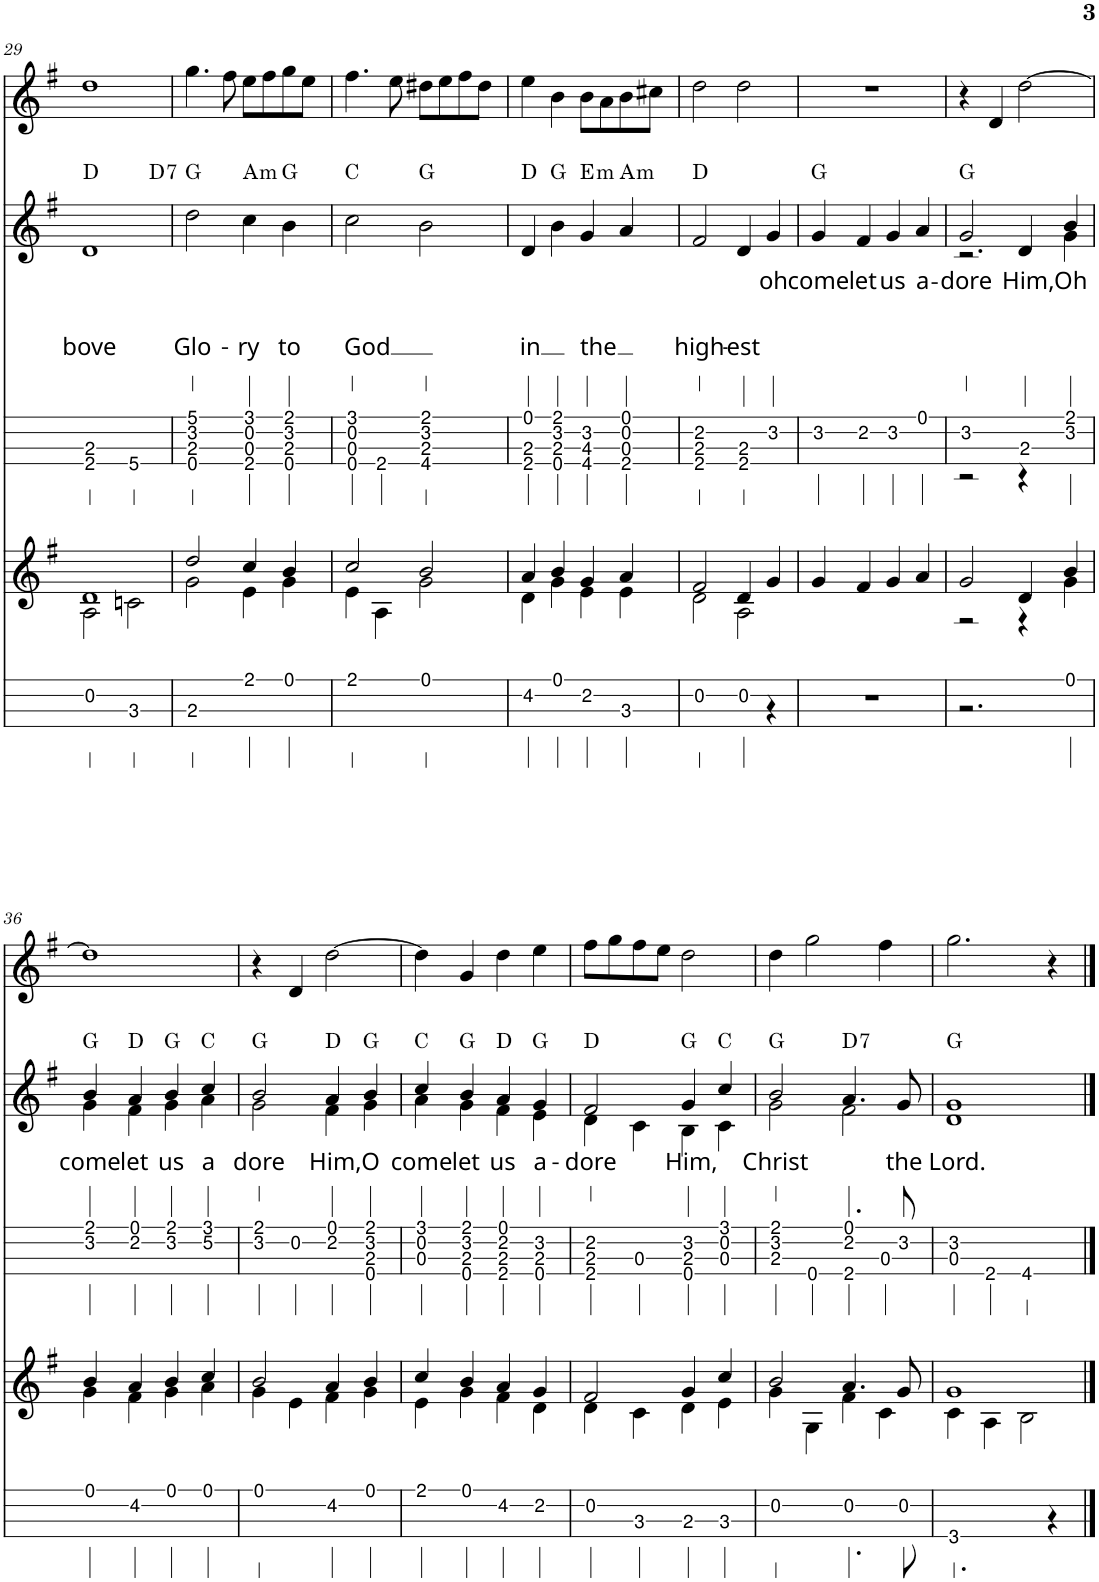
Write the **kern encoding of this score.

**kern	**kern	**kern	**kern	**text	**text	**text	**harte	**kern
*part5	*part4	*part3	*part2	*part2	*part2	*part2	*part2	*part1
*staff5	*staff4	*staff3	*staff2	*staff2	*staff2	*staff2	*	*staff1
*I"P5	*I"Dulcimer	*I"P3	*I"P2	*	*	*	*	*I"P1
!!LO:PB:g=z
*	*clefG2	*	*clefG2	*	*	*	*	*clefG2
*k[f#]	*k[f#]	*k[f#]	*k[f#]	*	*	*	*	*k[f#]
*G:	*G:	*G:	*G:	*	*	*	*	*G:
*M4/4	*M4/4	*M4/4	*M4/4	*	*	*	*	*M4/4
=29	=29	=29	=29	=29	=29	=29	=29	=29
*	*^	*^	*	*	*	*	*	*
!	!	!	!	!	!	!	!	!LO:LY:b	!	!
*	*	*	*	*	*^	*	*	*	*	*
2DD\	1d	2A\	1d	2A\	1d	2.ryy	.	.	bove	D:maj	1dd
2CC\	.	2cn\	.	2c\	.	.	.	.	.	.	.
!	!	!	!	!	!	!	!	!	!	!LO:H:kt=7	!
.	.	.	.	.	.	4ryy	.	.	.	D:7	.
=30	=30	=30	=30	=30	=30	=30	=30	=30	=30	=30	=30
!	!	!	!	!	!	!	!	!	!LO:LY:b	!	!
*	*	*	*	*	*v	*v	*	*	*	*	*
2BBB\	2dd/	2g\	2dd/	2G\ 2d\ 2g\	2dd\	.	.	Glo-	G:maj	4.gg\
.	.	.	.	.	.	.	.	.	.	8ff#\
!	!	!	!	!	!	!	!	!LO:LY:b	!LO:H:kt=m	!
4AA\	4cc/	4e\	4cc/	4A\ 4c\ 4e\	4cc\	.	.	-ry	A:min	8ee\L
.	.	.	.	.	.	.	.	.	.	8ff#\
!	!	!	!	!	!	!	!	!LO:LY:b	!	!
4GG\	4b/	4g\	4b/	4G\ 4d\ 4g\	4b\	.	.	to	G:maj	8gg\
.	.	.	.	.	.	.	.	.	.	8ee\J
=31	=31	=31	=31	=31	=31	=31	=31	=31	=31	=31
!	!	!	!	!	!	!	!	!LO:LY:b	!	!
2AA\	2cc/	4e\	2cc/	4G\ 4c\ 4e\	2cc\	.	.	God	C:maj	4.ff#\
.	.	4A\	.	4A\	.	.	.	.	.	.
.	.	.	.	.	.	.	.	.	.	8ee\
2GG\	2b/	2g\	2b/	2B\ 2d\ 2g\	2b\	.	.	.	G:maj	8dd#X\L
.	.	.	.	.	.	.	.	.	.	8ee\
.	.	.	.	.	.	.	.	.	.	8ff#\
.	.	.	.	.	.	.	.	.	.	8dd#\J
=32	=32	=32	=32	=32	=32	=32	=32	=32	=32	=32
!	!	!	!	!	!	!	!	!LO:LY:b	!	!
4FF#\	4a/	4d\	4a/	4A\ 4d\	4d/	.	.	in	D:maj	4ee\
4GG\	4b/	4g\	4b/	4G\ 4d\ 4g\	4b\	.	.	.	G:maj	4b\
!	!	!	!	!	!	!	!	!LO:LY:b	!LO:H:kt=m	!
4EE\	4g/	4e\	4g/	4B\ 4e\	4g/	.	.	the	E:min	8b\L
.	.	.	.	.	.	.	.	.	.	8a\
!	!	!	!	!	!	!	!	!	!LO:H:kt=m	!
4CC\	4a/	4e\	4a/	4A\ 4c\ 4e\	4a/	.	.	.	A:min	8b\
.	.	.	.	.	.	.	.	.	.	8cc#X\J
=33	=33	=33	=33	=33	=33	=33	=33	=33	=33	=33
!	!	!	!	!	!	!	!	!LO:LY:b	!	!
2DD\	2f#/	2d\	2f#/	2A\ 2d\	2f#/	.	.	high-	D:maj	2dd\
!	!	!	!	!	!	!	!	!LO:LY:b	!	!
4DD\	4d/	2A\	4d/	2A\	4d/	.	.	-est	.	2dd\
!	!	!	!	!	!	!LO:LY:b	!	!	!	!
4r	4g/	.	4g/	.	4g/	oh	.	.	.	.
*	*v	*v	*	*	*	*	*	*	*	*
*	*	*v	*v	*	*	*	*	*	*
=34	=34	=34	=34	=34	=34	=34	=34	=34
!	!	!	!	!LO:LY:b	!	!	!	!
1r	4g/	4g\	4g/	come	.	.	G:maj	1r
!	!	!	!	!LO:LY:b	!	!	!	!
.	4f#/	4f#\	4f#/	let	.	.	.	.
!	!	!	!	!LO:LY:b	!	!	!	!
.	4g/	4g\	4g/	us	.	.	.	.
!	!	!	!	!LO:LY:b	!	!	!	!
.	4a/	4a\	4a/	a-	.	.	.	.
=35	=35	=35	=35	=35	=35	=35	=35	=35
*	*^	*^	*	*	*	*	*	*
!	!	!	!	!	!	!LO:LY:b	!	!	!	!
*	*	*	*	*	*^	*	*	*	*	*
2.r	2g/	2r	2g/	2r	2g/	2.r	-dore	.	.	G:maj	4r
.	.	.	.	.	.	.	.	.	.	.	4d/
!	!	!	!	!	!	!	!LO:LY:b	!	!	!	!
.	4d/	4r	4d/	4r	4d/	.	Him,	.	.	.	[2dd\
!	!	!	!	!	!	!	!LO:LY:b	!	!	!	!
4GG\	4b/	4g\	4b/	4g\	4b/	4g\	Oh	.	.	.	.
!!LO:LB:g=z
=36	=36	=36	=36	=36	=36	=36	=36	=36	=36	=36	=36
!	!	!	!	!	!	!	!LO:LY:b	!	!	!	!
4GG\	4b/	4g\	4b/	4g\	4b/	4g\	come	.	.	G:maj	1dd]
!	!	!	!	!	!	!	!LO:LY:b	!	!	!	!
4FF#\	4a/	4f#\	4a/	4f#\	4a/	4f#\	let	.	.	D:maj	.
!	!	!	!	!	!	!	!LO:LY:b	!	!	!	!
4GG\	4b/	4g\	4b/	4g\	4b/	4g\	us	.	.	G:maj	.
!	!	!	!	!	!	!	!LO:LY:b	!	!	!	!
4GG\	4cc/	4a\	4cc/	4a\	4cc/	4a\	a	.	.	C:maj	.
=37	=37	=37	=37	=37	=37	=37	=37	=37	=37	=37	=37
!	!	!	!	!	!	!	!LO:LY:b	!	!	!	!
2GG\	2b/	4g\	2b/	4g\	2b/	2g\	dore	.	.	G:maj	4r
.	.	4e\	.	4e\	.	.	.	.	.	.	4d/
!	!	!	!	!	!	!	!LO:LY:b	!	!	!	!
4FF#\	4a/	4f#\	4a/	4f#\	4a/	4f#\	Him,	.	.	D:maj	[2dd\
!	!	!	!	!	!	!	!LO:LY:b	!	!	!	!
4GG\	4b/	4g\	4b/	4G\ 4d\ 4g\	4b/	4g\	O	.	.	G:maj	.
=38	=38	=38	=38	=38	=38	=38	=38	=38	=38	=38	=38
!	!	!	!	!	!	!	!LO:LY:b	!	!	!	!
4AA\	4cc/	4e\	4cc/	4c\ 4e\	4cc/	4a\	come	.	.	C:maj	4dd\]
!	!	!	!	!	!	!	!LO:LY:b	!	!	!	!
4GG\	4b/	4g\	4b/	4G\ 4d\ 4g\	4b/	4g\	let	.	.	G:maj	4g/
!	!	!	!	!	!	!	!LO:LY:b	!	!	!	!
4FF#\	4a/	4f#\	4a/	4A\ 4d\ 4f#\	4a/	4f#\	us	.	.	D:maj	4dd\
!	!	!	!	!	!	!	!LO:LY:b	!	!	!	!
4EE\	4g/	4d\	4g/	4G\ 4d\	4g/	4e\	a-	.	.	G:maj	4ee\
=39	=39	=39	=39	=39	=39	=39	=39	=39	=39	=39	=39
!	!	!	!	!	!	!	!LO:LY:b	!	!	!	!
4DD\	2f#/	4d\	2f#/	4A\ 4d\	2f#/	4d\	-dore	.	.	D:maj	8ff#\L
.	.	.	.	.	.	.	.	.	.	.	8gg\
4CC\	.	4c\	.	4c\	.	4c\	.	.	.	.	8ff#\
.	.	.	.	.	.	.	.	.	.	.	8ee\J
!	!	!	!	!	!	!	!LO:LY:b	!	!	!	!
4BBB\	4g/	4d\	4g/	4G\ 4d\	4g/	4B\	Him,	.	.	G:maj	2dd\
4CC\	4cc/	4e\	4cc/	4c\ 4e\	4cc/	4c\	.	.	.	C:maj	.
=40	=40	=40	=40	=40	=40	=40	=40	=40	=40	=40	=40
!	!	!	!	!	!	!	!LO:LY:b	!	!	!	!
2DD\	2b/	4g\	2b/	4d\ 4g\	2b/	2g\	Christ	.	.	G:maj	4dd\
.	.	4G\	.	4G\	.	.	.	.	.	.	2gg\
!	!	!	!	!	!	!	!	!	!	!LO:H:kt=7	!
4.DD\	4.a/	4f#\	4.a/	4A\ 4f#\	4.a/	2f#\	.	.	.	D:7	.
.	.	4c\	.	4c\	.	.	.	.	.	.	4ff#\
!	!	!	!	!	!	!	!LO:LY:b	!	!	!	!
8DD\	8g/	.	8g/	.	8g/	.	the	.	.	.	.
=41	=41	=41	=41	=41	=41	=41	=41	=41	=41	=41	=41
!	!	!	!	!	!	!	!LO:LY:b	!	!	!	!
2.GGG\	1g	4c\	1g	4c\	1g	1d	Lord.	.	.	G:maj	2.gg\
.	.	4A\	.	4A\	.	.	.	.	.	.	.
.	.	2B\	.	2B\	.	.	.	.	.	.	.
4r	.	.	.	.	.	.	.	.	.	.	4r
*	*v	*v	*	*	*v	*v	*	*	*	*	*
*	*	*v	*v	*	*	*	*	*	*
==	==	==	==	==	==	==	==	==
*-	*-	*-	*-	*-	*-	*-	*-	*-
